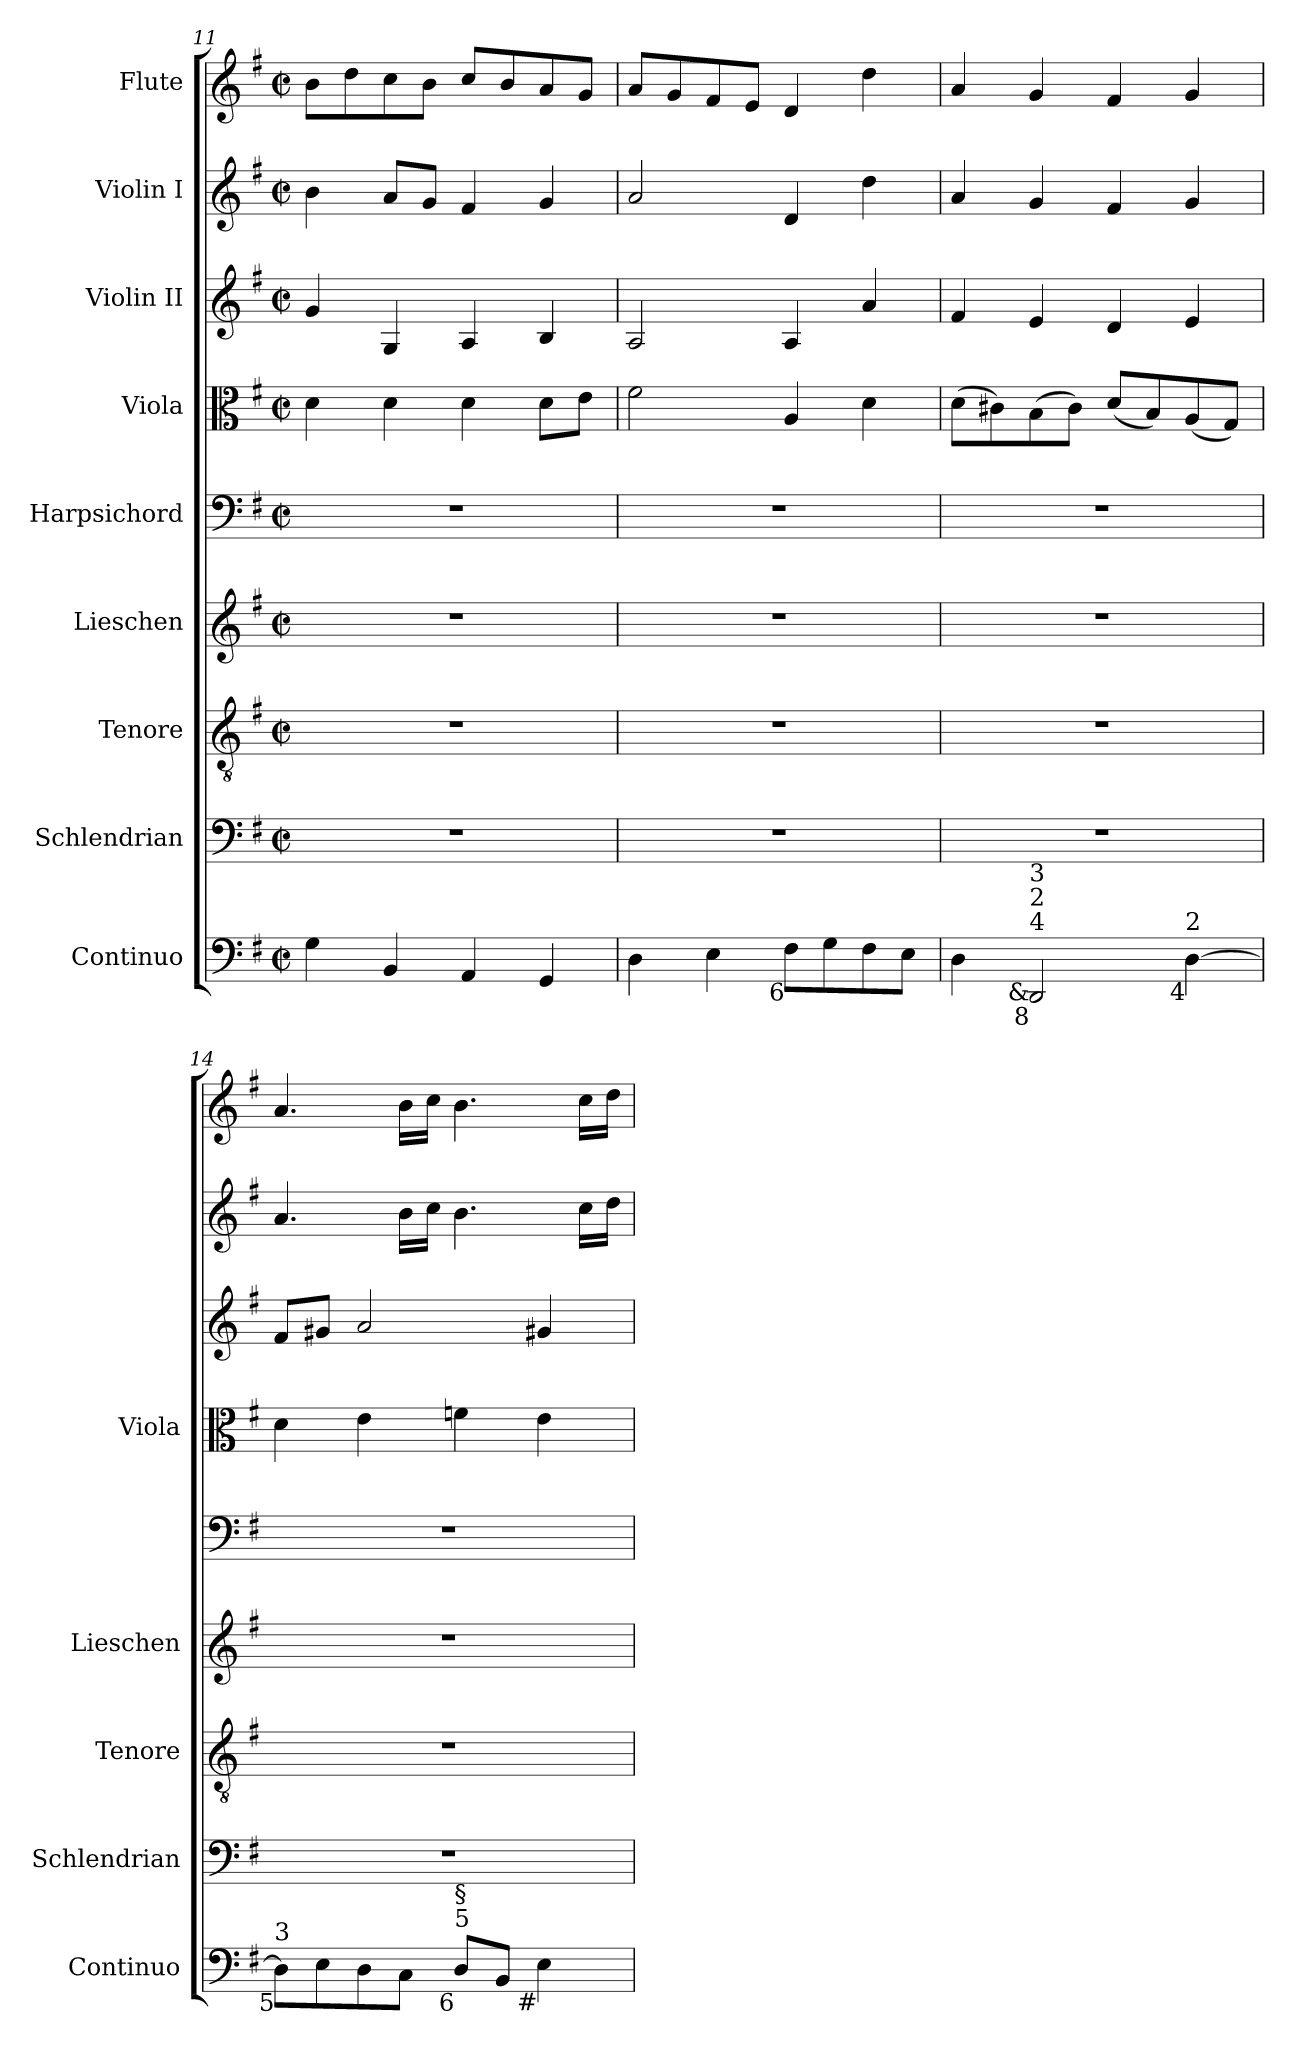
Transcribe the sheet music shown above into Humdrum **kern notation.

**kern	**kern	**kern	**kern	**kern	**kern	**kern	**kern	**kern
*part9	*part8	*part7	*part6	*part5	*part4	*part3	*part2	*part1
*staff9	*staff8	*staff7	*staff6	*staff5	*staff4	*staff3	*staff2	*staff1
*I"Continuo	*I"Schlendrian	*I"Tenore	*I"Lieschen	*I"Harpsichord	*I"Viola	*I"Violin II	*I"Violin I	*I"Flute
*I'Continuo	*I'Schlendrian	*I'Tenore	*I'Lieschen	*	*I'Viola	*	*	*
!!LO:PB:g=z
*clefF4	*clefF4	*clefGv2	*clefG2	*clefF4	*clefC3	*clefG2	*clefG2	*clefG2
*	*	*ITrd7c12	*	*	*	*	*	*
*k[f#]	*k[f#]	*k[f#]	*k[f#]	*k[f#]	*k[f#]	*k[f#]	*k[f#]	*k[f#]
*G:	*G:	*G:	*G:	*G:	*G:	*G:	*G:	*G:
*M2/2	*M2/2	*M2/2	*M2/2	*M2/2	*M2/2	*M2/2	*M2/2	*M2/2
*met(c|)	*met(c|)	*met(c|)	*met(c|)	*met(c|)	*met(c|)	*met(c|)	*met(c|)	*met(c|)
=11	=11	=11	=11	=11	=11	=11	=11	=11
4Gi\	1r	1r	1r	1r	4di\	4gi/	4bi\	8bi\L
.	.	.	.	.	.	.	.	8ddi\
4BBi/	.	.	.	.	4di\	4Gi/	8ai/L	8cci\
.	.	.	.	.	.	.	8gi/J	8bi\J
4AAi/	.	.	.	.	4di\	4Ai/	4f#i/	8cci/L
.	.	.	.	.	.	.	.	8bi/
4GGi/	.	.	.	.	8di\L	4Bi/	4gi/	8ai/
.	.	.	.	.	8ei\J	.	.	8gi/J
=12	=12	=12	=12	=12	=12	=12	=12	=12
4Di\	1r	1r	1r	1r	2f#i\	2Ai/	2ai/	8ai/L
.	.	.	.	.	.	.	.	8gi/
4Ei\	.	.	.	.	.	.	.	8f#i/
.	.	.	.	.	.	.	.	8ei/J
!LO:TX:b:rj:t=6	!	!	!	!	!	!	!	!
8F#i\L	.	.	.	.	4Ai/	4Ai/	4di/	4di/
8Gi\	.	.	.	.	.	.	.	.
8F#i\	.	.	.	.	4di\	4ai/	4ddi\	4ddi\
8Ei\J	.	.	.	.	.	.	.	.
=13	=13	=13	=13	=13	=13	=13	=13	=13
4Di\	1r	1r	1r	1r	(8di\L	4f#i/	4ai/	4ai/
.	.	.	.	.	8c#Xi\)	.	.	.
!LO:TX:b:rj:t=&	!	!	!	!	!	!	!	!
!LO:TX:t=4	!	!	!	!	!	!	!	!
!LO:TX:t=2	!	!	!	!	!	!	!	!
!LO:TX:b:rj:t=8	!	!	!	!	!	!	!	!
!LO:TX:t=3	!	!	!	!	!	!	!	!
2DDi/	.	.	.	.	(8Bi\	4ei/	4gi/	4gi/
.	.	.	.	.	8c#i\J)	.	.	.
.	.	.	.	.	(8di/L	4di/	4f#i/	4f#i/
.	.	.	.	.	8Bi/)	.	.	.
!LO:TX:b:rj:t=4	!	!	!	!	!	!	!	!
!LO:TX:t=2	!	!	!	!	!	!	!	!
[4Di\	.	.	.	.	(8Ai/	4ei/	4gi/	4gi/
.	.	.	.	.	8Gi/J)	.	.	.
=14	=14	=14	=14	=14	=14	=14	=14	=14
!LO:TX:b:rj:t=5	!	!	!	!	!	!	!	!
!LO:TX:t=3	!	!	!	!	!	!	!	!
8Di\L]	1r	1r	1r	1r	4di\	8f#i/L	4.ai/	4.ai/
8Ei\	.	.	.	.	.	8g#Xi/J	.	.
8Di\	.	.	.	.	4ei\	2ai/	.	.
8Ci\J	.	.	.	.	.	.	16bi\LL	16bi\LL
.	.	.	.	.	.	.	16cci\JJ	16cci\JJ
!LO:TX:b:rj:t=6	!	!	!	!	!	!	!	!
!LO:TX:t=5	!	!	!	!	!	!	!	!
!LO:TX:t=§	!	!	!	!	!	!	!	!
8Di/L	.	.	.	.	4fni\	.	4.bi\	4.bi\
8BBi/J	.	.	.	.	.	.	.	.
!LO:TX:b:rj:t=#	!	!	!	!	!	!	!	!
4Ei\	.	.	.	.	4ei\	4g#Xi/	.	.
.	.	.	.	.	.	.	16cci\LL	16cci\LL
.	.	.	.	.	.	.	16ddi\JJ	16ddi\JJ
=	=	=	=	=	=	=	=	=
*-	*-	*-	*-	*-	*-	*-	*-	*-
